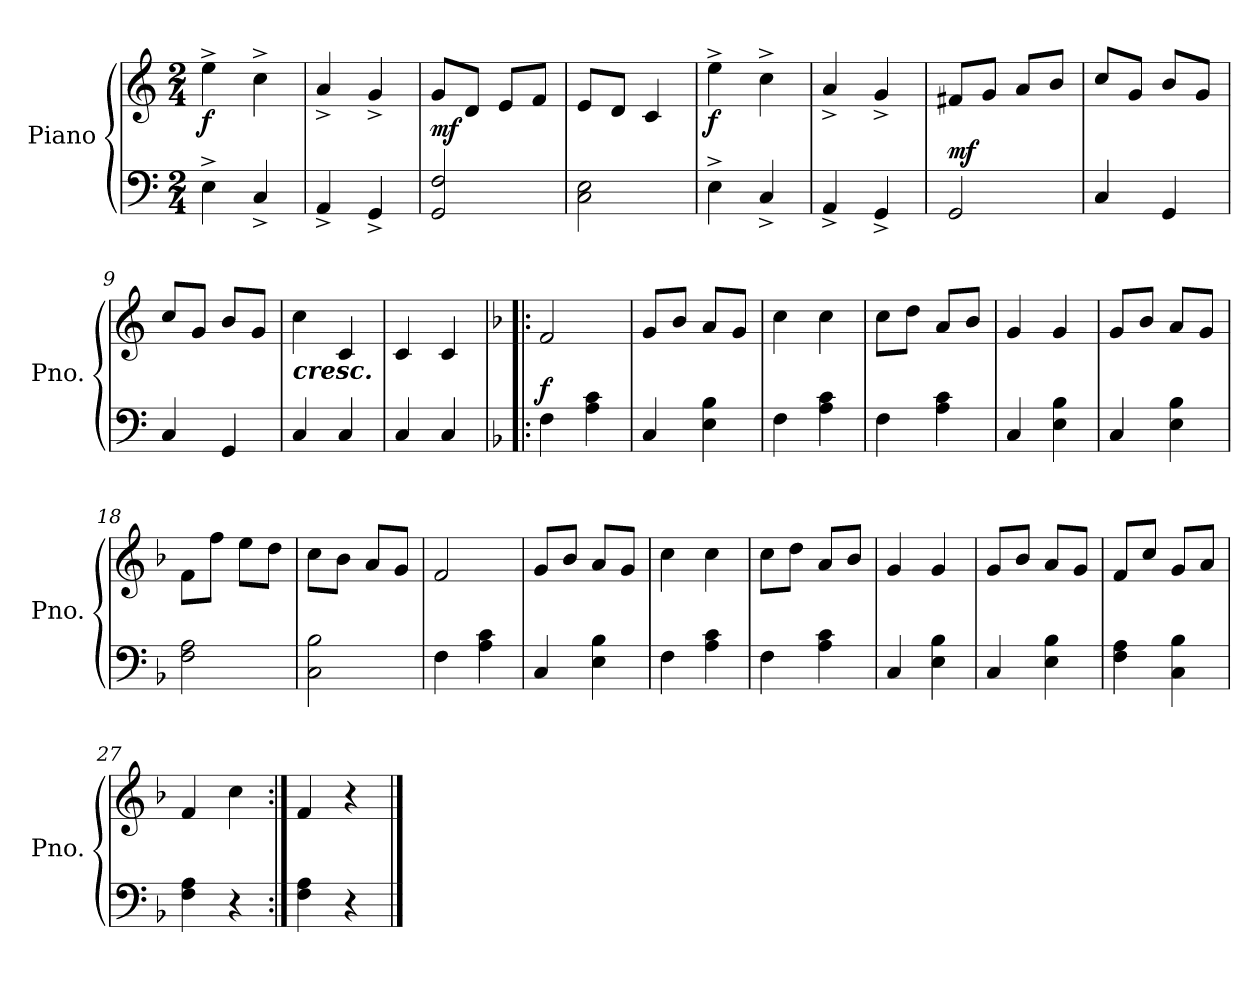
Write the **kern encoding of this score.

**kern	**kern	**dynam
*part1	*part1	*part1
*staff2	*staff1	*staff1/2
*I"Piano	*	*
*I'Pno.	*	*
*clefF4	*clefG2	*
*k[]	*k[]	*
*M2/4	*M2/4	*
*MM140	*MM140	*
=1	=1	=1
!	!	!LO:DY:b
4E^\	4ee^\	f
4C^/	4cc^\	.
=2	=2	=2
4AA^/	4a^/	.
4GG^/	4g^/	.
=3	=3	=3
!	!	!LO:DY:a=2
2GG/ 2F/	8g/L	mf
.	8d/J	.
.	8e/L	.
.	8f/J	.
=4	=4	=4
2C\ 2E\	8e/L	.
.	8d/J	.
.	4c/	.
=5	=5	=5
!	!	!LO:DY:b
4E^\	4ee^\	f
4C^/	4cc^\	.
=6	=6	=6
4AA^/	4a^/	.
4GG^/	4g^/	.
=7	=7	=7
!	!	!LO:DY:a=2
2GG/	8f#X/L	mf
.	8g/J	.
.	8a/L	.
.	8b/J	.
=8	=8	=8
4C/	8cc/L	.
.	8g/J	.
4GG/	8b/L	.
.	8g/J	.
=9	=9	=9
4C/	8cc/L	.
.	8g/J	.
4GG/	8b/L	.
.	8g/J	.
=10	=10	=10
!	!LO:TX:b:Bi:t=cresc.	!
4C/	4cc\	.
4C/	4c/	.
=11	=11	=11
4C/	4c/	.
4C/	4c/	.
=12!|:	=12!|:	=12!|:
*k[b-]	*k[b-]	*
!	!	!LO:DY:a=2
4F\	2f/	f
4A\ 4c\	.	.
=13	=13	=13
4C/	8g/L	.
.	8b-/J	.
4E\ 4B-\	8a/L	.
.	8g/J	.
=14	=14	=14
4F\	4cc\	.
4A\ 4c\	4cc\	.
=15	=15	=15
4F\	8cc\L	.
.	8dd\J	.
4A\ 4c\	8a/L	.
.	8b-/J	.
=16	=16	=16
4C/	4g/	.
4E\ 4B-\	4g/	.
=17	=17	=17
4C/	8g/L	.
.	8b-/J	.
4E\ 4B-\	8a/L	.
.	8g/J	.
=18	=18	=18
2F\ 2A\	8f\L	.
.	8ff\J	.
.	8ee\L	.
.	8dd\J	.
=19	=19	=19
2C\ 2B-\	8cc\L	.
.	8b-\J	.
.	8a/L	.
.	8g/J	.
=20	=20	=20
4F\	2f/	.
4A\ 4c\	.	.
=21	=21	=21
4C/	8g/L	.
.	8b-/J	.
4E\ 4B-\	8a/L	.
.	8g/J	.
=22	=22	=22
4F\	4cc\	.
4A\ 4c\	4cc\	.
=23	=23	=23
4F\	8cc\L	.
.	8dd\J	.
4A\ 4c\	8a/L	.
.	8b-/J	.
=24	=24	=24
4C/	4g/	.
4E\ 4B-\	4g/	.
=25	=25	=25
4C/	8g/L	.
.	8b-/J	.
4E\ 4B-\	8a/L	.
.	8g/J	.
=26	=26	=26
4F\ 4A\	8f/L	.
.	8cc/J	.
4C\ 4B-\	8g/L	.
.	8a/J	.
=27	=27	=27
4F\ 4A\	4f/	.
4r	4cc\	.
=28:|!	=28:|!	=28:|!
4F\ 4A\	4f/	.
4r	4r	.
==	==	==
*-	*-	*-
